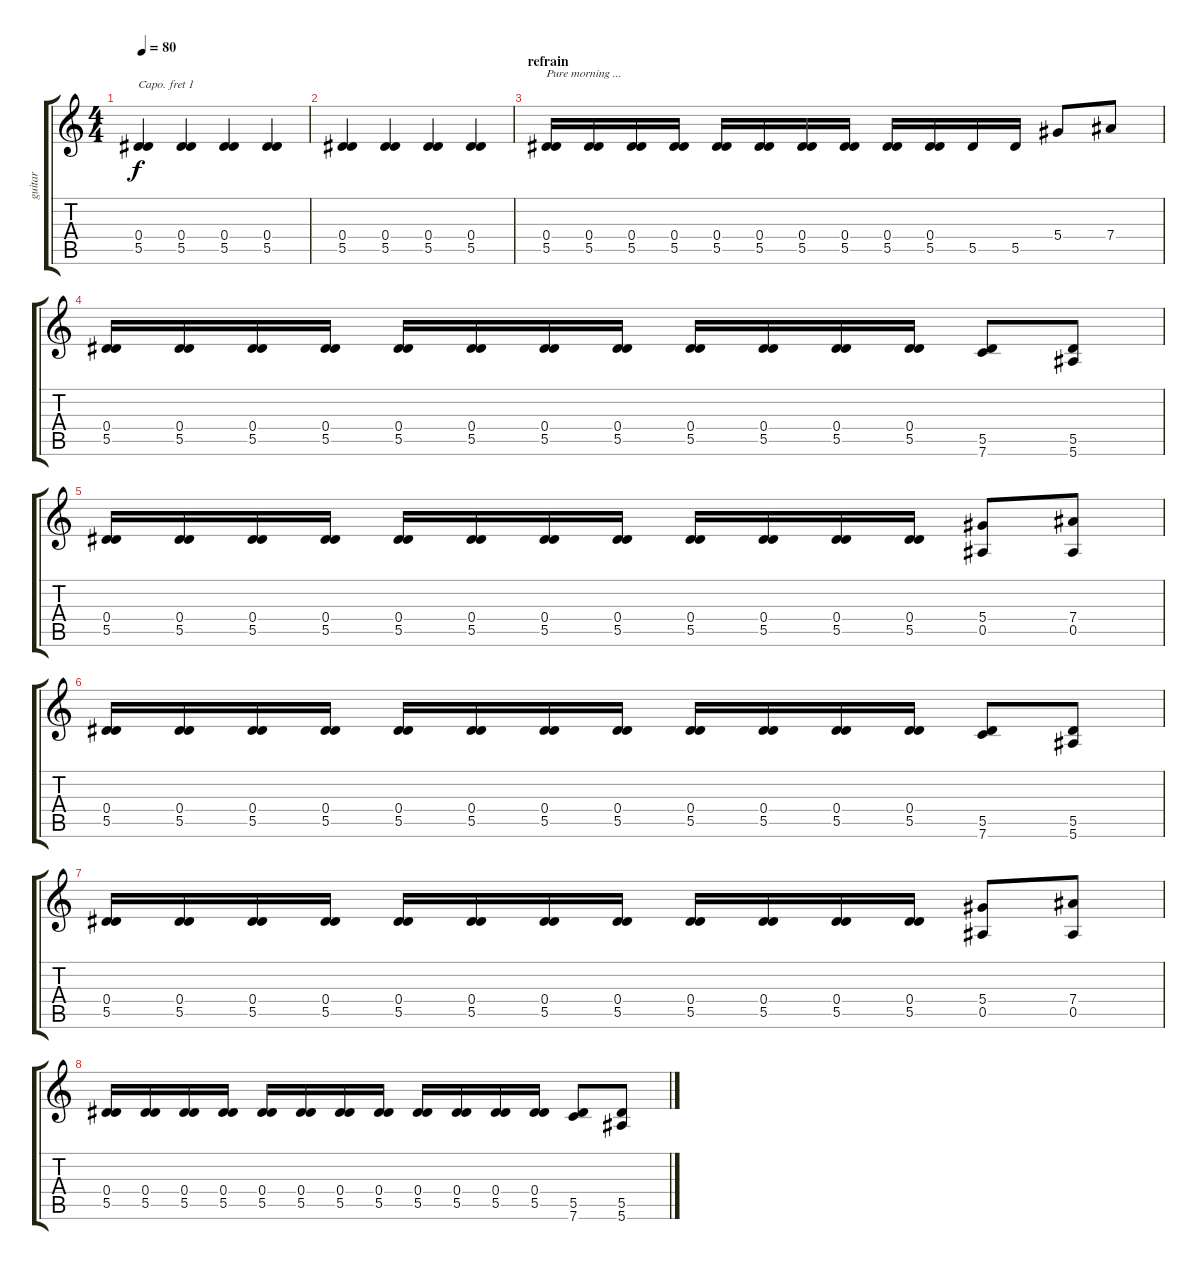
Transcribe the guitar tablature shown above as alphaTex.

\track ("guitar" "guitar") {instrument overdrivenguitar}
\staff {score tabs}
\capo 1
\tuning (E4 B3 G3 D3 A2 E2) {hide}
\ts (4 4)
\tempo 80
\clef g2
\ks c
(0.4 5.5).4{dy f} (0.4 5.5).4 (0.4 5.5).4 (0.4 5.5).4 |
(0.4 5.5).4 (0.4 5.5).4 (0.4 5.5).4 (0.4 5.5).4 |
\section ("" "refrain")
(0.4 5.5).16{txt "Pure morning ..."} (0.4 5.5).16 (0.4 5.5).16 (0.4 5.5).16 (0.4 5.5).16 (0.4 5.5).16 (0.4 5.5).16 (0.4 5.5).16 (0.4 5.5).16 (0.4 5.5).16 5.5.16 5.5.16 5.4.8 7.4.8 |
(0.4 5.5).16 (0.4 5.5).16 (0.4 5.5).16 (0.4 5.5).16 (0.4 5.5).16 (0.4 5.5).16 (0.4 5.5).16 (0.4 5.5).16 (0.4 5.5).16 (0.4 5.5).16 (0.4 5.5).16 (0.4 5.5).16 (5.5 7.6).8 (5.5 5.6).8 |
(0.4 5.5).16 (0.4 5.5).16 (0.4 5.5).16 (0.4 5.5).16 (0.4 5.5).16 (0.4 5.5).16 (0.4 5.5).16 (0.4 5.5).16 (0.4 5.5).16 (0.4 5.5).16 (0.4 5.5).16 (0.4 5.5).16 (5.4 0.5).8 (7.4 0.5).8 |
(0.4 5.5).16 (0.4 5.5).16 (0.4 5.5).16 (0.4 5.5).16 (0.4 5.5).16 (0.4 5.5).16 (0.4 5.5).16 (0.4 5.5).16 (0.4 5.5).16 (0.4 5.5).16 (0.4 5.5).16 (0.4 5.5).16 (5.5 7.6).8 (5.5 5.6).8 |
(0.4 5.5).16 (0.4 5.5).16 (0.4 5.5).16 (0.4 5.5).16 (0.4 5.5).16 (0.4 5.5).16 (0.4 5.5).16 (0.4 5.5).16 (0.4 5.5).16 (0.4 5.5).16 (0.4 5.5).16 (0.4 5.5).16 (5.4 0.5).8 (7.4 0.5).8 |
(0.4 5.5).16 (0.4 5.5).16 (0.4 5.5).16 (0.4 5.5).16 (0.4 5.5).16 (0.4 5.5).16 (0.4 5.5).16 (0.4 5.5).16 (0.4 5.5).16 (0.4 5.5).16 (0.4 5.5).16 (0.4 5.5).16 (5.5 7.6).8 (5.5 5.6).8
